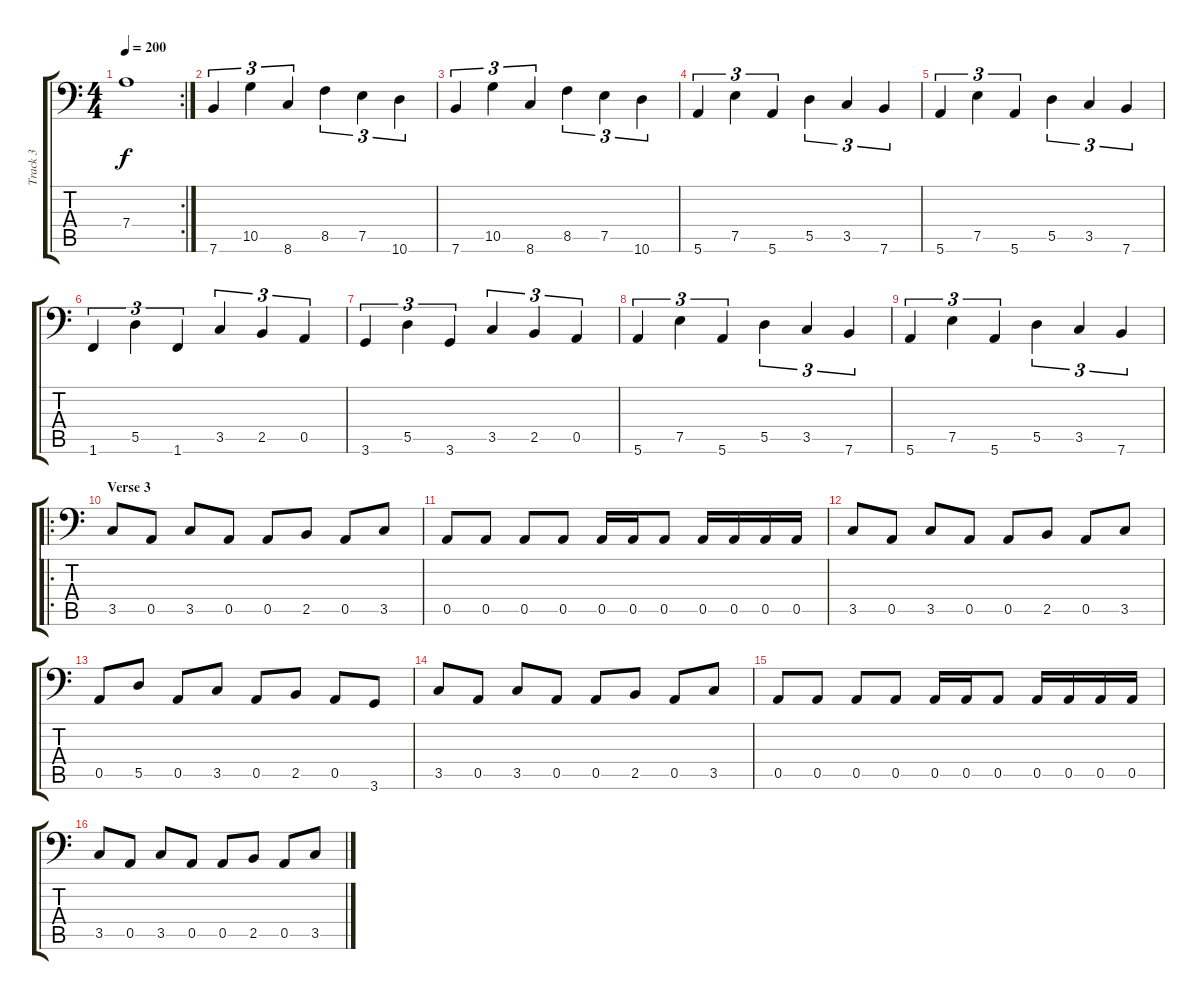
\track ("Track 3" "Track 3") {instrument electricbassfinger}
\staff {score tabs}
\tuning (E3 B2 G2 D2 A1 E1) {hide}
\rc 2
\ts (4 4)
\tempo 200
\clef f4
\ks c
7.4{t}.1{dy f} |
7.6.4{tu (3 2)} 10.5.4{tu (3 2)} 8.6.4{tu (3 2)} 8.5.4{tu (3 2)} 7.5.4{tu (3 2)} 10.6.4{tu (3 2)} |
7.6.4{tu (3 2)} 10.5.4{tu (3 2)} 8.6.4{tu (3 2)} 8.5.4{tu (3 2)} 7.5.4{tu (3 2)} 10.6.4{tu (3 2)} |
5.6.4{tu (3 2)} 7.5.4{tu (3 2)} 5.6.4{tu (3 2)} 5.5.4{tu (3 2)} 3.5.4{tu (3 2)} 7.6.4{tu (3 2)} |
5.6.4{tu (3 2)} 7.5.4{tu (3 2)} 5.6.4{tu (3 2)} 5.5.4{tu (3 2)} 3.5.4{tu (3 2)} 7.6.4{tu (3 2)} |
1.6.4{tu (3 2)} 5.5.4{tu (3 2)} 1.6.4{tu (3 2)} 3.5.4{tu (3 2)} 2.5.4{tu (3 2)} 0.5.4{tu (3 2)} |
3.6.4{tu (3 2)} 5.5.4{tu (3 2)} 3.6.4{tu (3 2)} 3.5.4{tu (3 2)} 2.5.4{tu (3 2)} 0.5.4{tu (3 2)} |
5.6.4{tu (3 2)} 7.5.4{tu (3 2)} 5.6.4{tu (3 2)} 5.5.4{tu (3 2)} 3.5.4{tu (3 2)} 7.6.4{tu (3 2)} |
5.6.4{tu (3 2)} 7.5.4{tu (3 2)} 5.6.4{tu (3 2)} 5.5.4{tu (3 2)} 3.5.4{tu (3 2)} 7.6.4{tu (3 2)} |
\ro
\section ("" "Verse 3")
3.5.8 0.5.8 3.5.8 0.5.8 0.5.8 2.5.8 0.5.8 3.5.8 |
0.5.8 0.5.8 0.5.8 0.5.8 0.5.16 0.5.16 0.5.8 0.5.16 0.5.16 0.5.16 0.5.16 |
3.5.8 0.5.8 3.5.8 0.5.8 0.5.8 2.5.8 0.5.8 3.5.8 |
0.5.8 5.5.8 0.5.8 3.5.8 0.5.8 2.5.8 0.5.8 3.6.8 |
3.5.8 0.5.8 3.5.8 0.5.8 0.5.8 2.5.8 0.5.8 3.5.8 |
0.5.8 0.5.8 0.5.8 0.5.8 0.5.16 0.5.16 0.5.8 0.5.16 0.5.16 0.5.16 0.5.16 |
3.5.8 0.5.8 3.5.8 0.5.8 0.5.8 2.5.8 0.5.8 3.5.8
